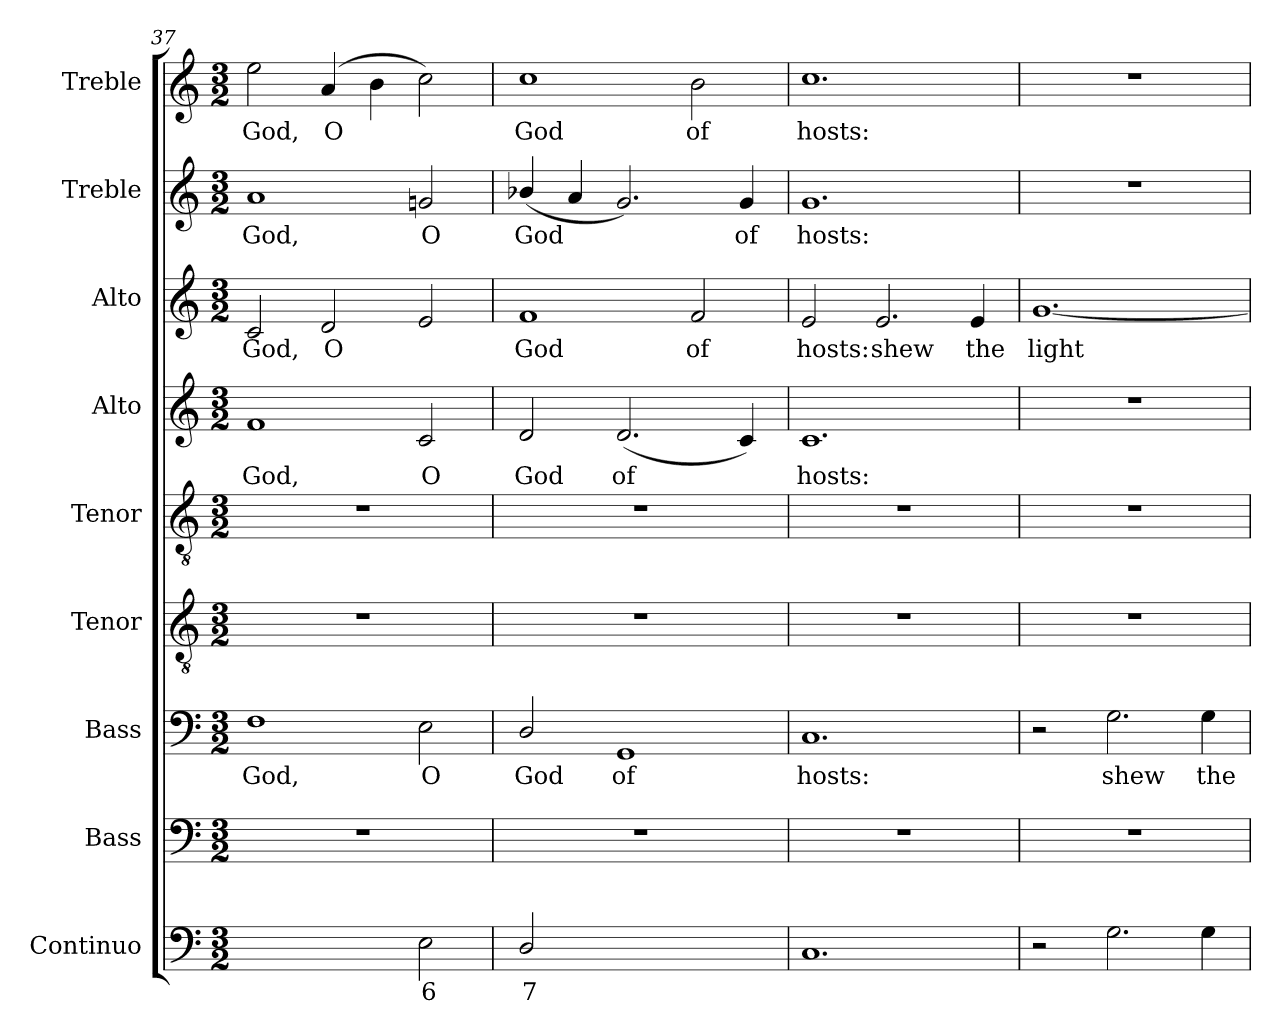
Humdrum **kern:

**kern	**text	**text	**kern	**kern	**text	**kern	**kern	**kern	**text	**kern	**text	**kern	**text	**kern	**text
*part9	*part9	*part9	*part8	*part7	*part7	*part6	*part5	*part4	*part4	*part3	*part3	*part2	*part2	*part1	*part1
*staff9	*staff9	*staff9	*staff8	*staff7	*staff7	*staff6	*staff5	*staff4	*staff4	*staff3	*staff3	*staff2	*staff2	*staff1	*staff1
*I"Continuo	*	*	*I"Bass	*I"Bass	*	*I"Tenor	*I"Tenor	*I"Alto	*	*I"Alto	*	*I"Treble	*	*I"Treble	*
*	*	*	*I'B	*I'B	*	*I'T	*I'T	*I'A	*	*I'A	*	*	*	*	*
*clefF4	*	*	*clefF4	*clefF4	*	*clefGv2	*clefGv2	*clefG2	*	*clefG2	*	*clefG2	*	*clefG2	*
*k[]	*	*	*k[]	*k[]	*	*k[]	*k[]	*k[]	*	*k[]	*	*k[]	*	*k[]	*
*C:	*	*	*C:	*C:	*	*C:	*C:	*C:	*	*C:	*	*C:	*	*C:	*
*M3/2	*	*	*M3/2	*M3/2	*	*M3/2	*M3/2	*M3/2	*	*M3/2	*	*M3/2	*	*M3/2	*
=37	=37	=37	=37	=37	=37	=37	=37	=37	=37	=37	=37	=37	=37	=37	=37
!	!LO:LY:b	!	!LO:N:vis=1	!	!LO:LY:b	!LO:N:vis=1	!LO:N:vis=1	!	!LO:LY:b	!	!LO:LY:b	!	!LO:LY:b	!	!LO:LY:b
[2Fyy	7	.	1.r	1F	God,	1.r	1.r	1f	God,	2c	God,	1a	God,	2ee	God,
!	!LO:LY:b	!	!	!	!	!	!	!	!	!	!LO:LY:b	!	!	!	!LO:LY:b
2Fyy]	6	.	.	.	.	.	.	.	.	2d	O	.	.	(>4a	O
.	.	.	.	.	.	.	.	.	.	.	.	.	.	4b	.
!	!LO:LY:b	!	!	!	!LO:LY:b	!	!	!	!LO:LY:b	!	!	!	!LO:LY:b	!	!
2E	6	.	.	2E	O	.	.	2c	O	2e	.	2gn	O	2cc)	.
=38	=38	=38	=38	=38	=38	=38	=38	=38	=38	=38	=38	=38	=38	=38	=38
!	!LO:LY:b	!	!LO:N:vis=1	!	!LO:LY:b	!LO:N:vis=1	!LO:N:vis=1	!	!LO:LY:b	!	!LO:LY:b	!	!LO:LY:b	!	!LO:LY:b
2D/	7	.	1.r	2D/	God	1.r	1.r	2d	God	1f	God	(<4b-X/	God	1cc	God
.	.	.	.	.	.	.	.	.	.	.	.	4a	.	.	.
!	!LO:LY:b	!LO:LY:b	!	!	!LO:LY:b	!	!	!	!LO:LY:b	!	!	!	!	!	!
[2GGyy	4	7	.	1GG	of	.	.	(<2.d	of	.	.	2.g)	.	.	.
!	!LO:LY:b	!	!	!	!	!	!	!	!	!	!LO:LY:b	!	!	!	!LO:LY:b
2GGyy]	3	.	.	.	.	.	.	.	.	2f	of	.	.	2b	of
!	!	!	!	!	!	!	!	!	!	!	!	!	!LO:LY:b	!	!
.	.	.	.	.	.	.	.	4c)	.	.	.	4g	of	.	.
=39	=39	=39	=39	=39	=39	=39	=39	=39	=39	=39	=39	=39	=39	=39	=39
!	!	!	!LO:N:vis=1	!	!LO:LY:b	!LO:N:vis=1	!LO:N:vis=1	!	!LO:LY:b	!	!LO:LY:b	!	!LO:LY:b	!	!LO:LY:b
1.C	.	.	1.r	1.C	hosts:	1.r	1.r	1.c	hosts:	2e	hosts:	1.g	hosts:	1.cc	hosts:
!	!	!	!	!	!	!	!	!	!	!	!LO:LY:b	!	!	!	!
.	.	.	.	.	.	.	.	.	.	2.e	shew	.	.	.	.
!	!	!	!	!	!	!	!	!	!	!	!LO:LY:b	!	!	!	!
.	.	.	.	.	.	.	.	.	.	4e	the	.	.	.	.
=40	=40	=40	=40	=40	=40	=40	=40	=40	=40	=40	=40	=40	=40	=40	=40
!	!	!	!LO:N:vis=1	!	!	!LO:N:vis=1	!LO:N:vis=1	!LO:N:vis=1	!	!	!LO:LY:b	!LO:N:vis=1	!	!LO:N:vis=1	!
2r	.	.	1.r	2r	.	1.r	1.r	1.r	.	[1.g	light	1.r	.	1.r	.
!	!	!	!	!	!LO:LY:b	!	!	!	!	!	!	!	!	!	!
2.G	.	.	.	2.G	shew	.	.	.	.	.	.	.	.	.	.
!	!	!	!	!	!LO:LY:b	!	!	!	!	!	!	!	!	!	!
4G	.	.	.	4G	the	.	.	.	.	.	.	.	.	.	.
=	=	=	=	=	=	=	=	=	=	=	=	=	=	=	=
*-	*-	*-	*-	*-	*-	*-	*-	*-	*-	*-	*-	*-	*-	*-	*-
